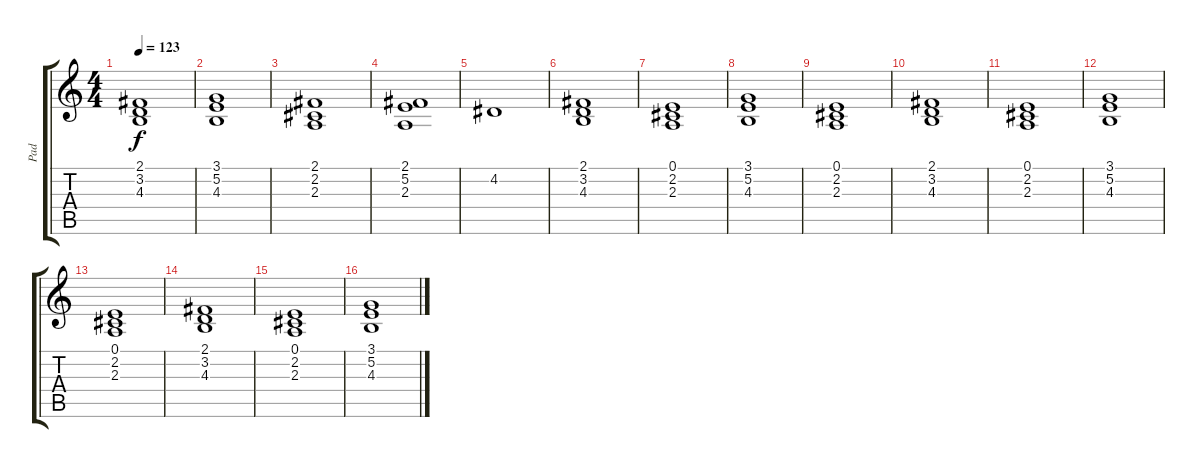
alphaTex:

\track ("Pad" "Pad") {instrument stringensemble1}
\staff {score tabs}
\tuning (E4 B3 G3 D3 A2 E2) {hide}
\ts (4 4)
\tempo 123
\clef g2
\ks c
(2.1 3.2 4.3).1{dy f} |
(3.1 5.2 4.3).1 |
(2.1 2.2 2.3).1 |
(2.1 5.2 2.3).1 |
4.2.1 |
(2.1 3.2 4.3).1 |
(0.1 2.2 2.3).1 |
(3.1 5.2 4.3).1 |
(0.1 2.2 2.3).1 |
(2.1 3.2 4.3).1 |
(0.1 2.2 2.3).1 |
(3.1 5.2 4.3).1 |
(0.1 2.2 2.3).1 |
(2.1 3.2 4.3).1 |
(0.1 2.2 2.3).1 |
(3.1 5.2 4.3).1
